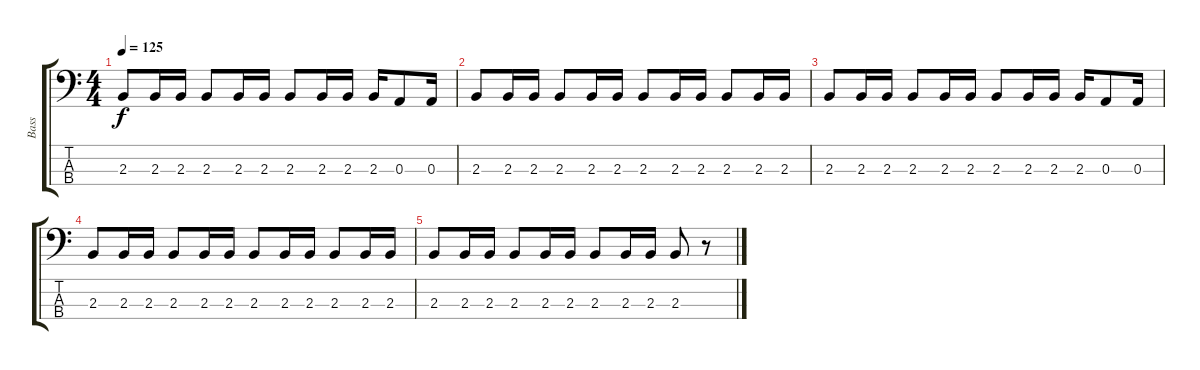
\track ("Bass" "Bass") {instrument electricbassfinger}
\staff {score tabs}
\tuning (G2 D2 A1 E1) {hide}
\ts (4 4)
\tempo 125
\clef f4
\ks c
2.3.8{dy f} 2.3.16 2.3.16 2.3.8 2.3.16 2.3.16 2.3.8 2.3.16 2.3.16 2.3.16 0.3.8 0.3.16 |
2.3.8 2.3.16 2.3.16 2.3.8 2.3.16 2.3.16 2.3.8 2.3.16 2.3.16 2.3.8 2.3.16 2.3.16 |
2.3.8 2.3.16 2.3.16 2.3.8 2.3.16 2.3.16 2.3.8 2.3.16 2.3.16 2.3.16 0.3.8 0.3.16 |
2.3.8 2.3.16 2.3.16 2.3.8 2.3.16 2.3.16 2.3.8 2.3.16 2.3.16 2.3.8 2.3.16 2.3.16 |
2.3.8 2.3.16 2.3.16 2.3.8 2.3.16 2.3.16 2.3.8 2.3.16 2.3.16 2.3.8 r.8
